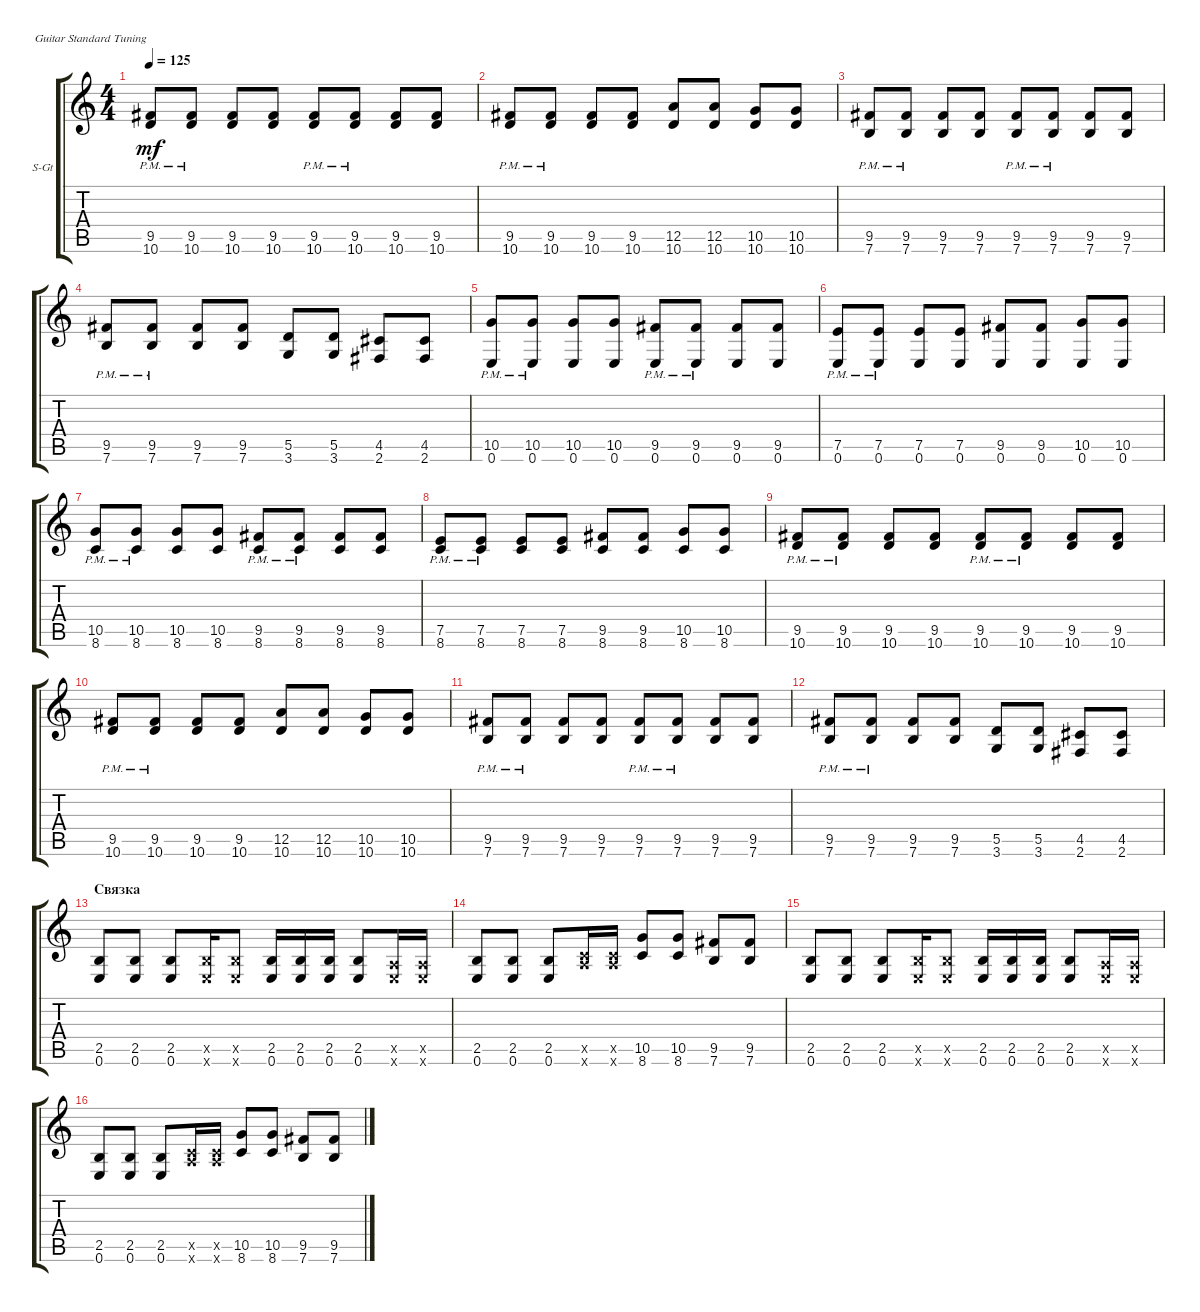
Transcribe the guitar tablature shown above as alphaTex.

\defaultSystemsLayout 4
\bracketExtendMode groupsimilarinstruments
\firstSystemTrackNameOrientation horizontal
\otherSystemsTrackNameOrientation horizontal
\track ("Steel Guitar" "S-Gt") {instrument acousticguitarsteel}
\staff {score tabs}
\tuning (E4 B3 G3 D3 A2 E2)
\ts (4 4)
\tempo 125
\clef g2
\ks c
(10.6{pm} 9.5{pm}).8{dy mf} (9.5{pm} 10.6{pm}).8 (9.5 10.6).8 (9.5 10.6).8 (9.5{pm} 10.6{pm}).8 (9.5{pm} 10.6{pm}).8 (9.5 10.6).8 (9.5 10.6).8 |
(10.6{pm} 9.5{pm}).8 (9.5{pm} 10.6{pm}).8 (9.5 10.6).8 (9.5 10.6).8 (12.5 10.6).8 (12.5 10.6).8 (10.5 10.6).8 (10.5 10.6).8 |
(7.6{pm} 9.5{pm}).8 (7.6{pm} 9.5{pm}).8 (7.6 9.5).8 (7.6 9.5).8 (7.6{pm} 9.5{pm}).8 (7.6{pm} 9.5{pm}).8 (7.6 9.5).8 (7.6 9.5).8 |
(7.6{pm} 9.5{pm}).8 (7.6{pm} 9.5{pm}).8 (7.6 9.5).8 (7.6 9.5).8 (3.6 5.5).8 (3.6 5.5).8 (2.6 4.5).8 (2.6 4.5).8 |
(0.6{pm} 10.5{pm}).8 (10.5{pm} 0.6{pm}).8 (10.5 0.6).8 (10.5 0.6).8 (9.5{pm} 0.6{pm}).8 (9.5{pm} 0.6{pm}).8 (9.5 0.6).8 (9.5 0.6).8 |
(0.6{pm} 7.5{pm}).8 (7.5{pm} 0.6{pm}).8 (7.5 0.6).8 (7.5 0.6).8 (9.5 0.6).8 (9.5 0.6).8 (10.5 0.6).8 (10.5 0.6).8 |
(8.6{pm} 10.5{pm}).8 (10.5{pm} 8.6{pm}).8 (10.5 8.6).8 (10.5 8.6).8 (9.5{pm} 8.6{pm}).8 (9.5{pm} 8.6{pm}).8 (9.5 8.6).8 (9.5 8.6).8 |
(8.6{pm} 7.5{pm}).8 (7.5{pm} 8.6{pm}).8 (7.5 8.6).8 (7.5 8.6).8 (9.5 8.6).8 (9.5 8.6).8 (10.5 8.6).8 (10.5 8.6).8 |
(10.6{pm} 9.5{pm}).8 (9.5{pm} 10.6{pm}).8 (9.5 10.6).8 (9.5 10.6).8 (9.5{pm} 10.6{pm}).8 (9.5{pm} 10.6{pm}).8 (9.5 10.6).8 (9.5 10.6).8 |
(10.6{pm} 9.5{pm}).8 (9.5{pm} 10.6{pm}).8 (9.5 10.6).8 (9.5 10.6).8 (12.5 10.6).8 (12.5 10.6).8 (10.5 10.6).8 (10.5 10.6).8 |
(7.6{pm} 9.5{pm}).8 (7.6{pm} 9.5{pm}).8 (7.6 9.5).8 (7.6 9.5).8 (7.6{pm} 9.5{pm}).8 (7.6{pm} 9.5{pm}).8 (7.6 9.5).8 (7.6 9.5).8 |
(7.6{pm} 9.5{pm}).8 (7.6{pm} 9.5{pm}).8 (7.6 9.5).8 (7.6 9.5).8 (3.6 5.5).8 (3.6 5.5).8 (2.6 4.5).8 (2.6 4.5).8 |
\section ("" "Связка")
(0.6 2.5).8 (0.6 2.5).8 (0.6 2.5).8 (0.6{x} 2.5{x}).16 (0.6{x} 2.5{x}).8 (0.6 2.5).16 (0.6 2.5).16 (0.6 2.5).16 (2.5 0.6).8 (0.5{x} 0.6{x}).16 (0.5{x} 0.6{x}).16 |
(0.6 2.5).8 (0.6 2.5).8 (0.6 2.5).8 (8.6{x} 0.5{x}).16 (8.6{x} 0.5{x}).16 (8.6 10.5).8 (8.6 10.5).8 (7.6 9.5).8 (7.6 9.5).8 |
(0.6 2.5).8 (0.6 2.5).8 (0.6 2.5).8 (0.6{x} 2.5{x}).16 (0.6{x} 2.5{x}).8 (0.6 2.5).16 (0.6 2.5).16 (0.6 2.5).16 (2.5 0.6).8 (0.5{x} 0.6{x}).16 (0.5{x} 0.6{x}).16 |
(0.6 2.5).8 (0.6 2.5).8 (0.6 2.5).8 (8.6{x} 0.5{x}).16 (8.6{x} 0.5{x}).16 (8.6 10.5).8 (8.6 10.5).8 (7.6 9.5).8 (7.6 9.5).8
